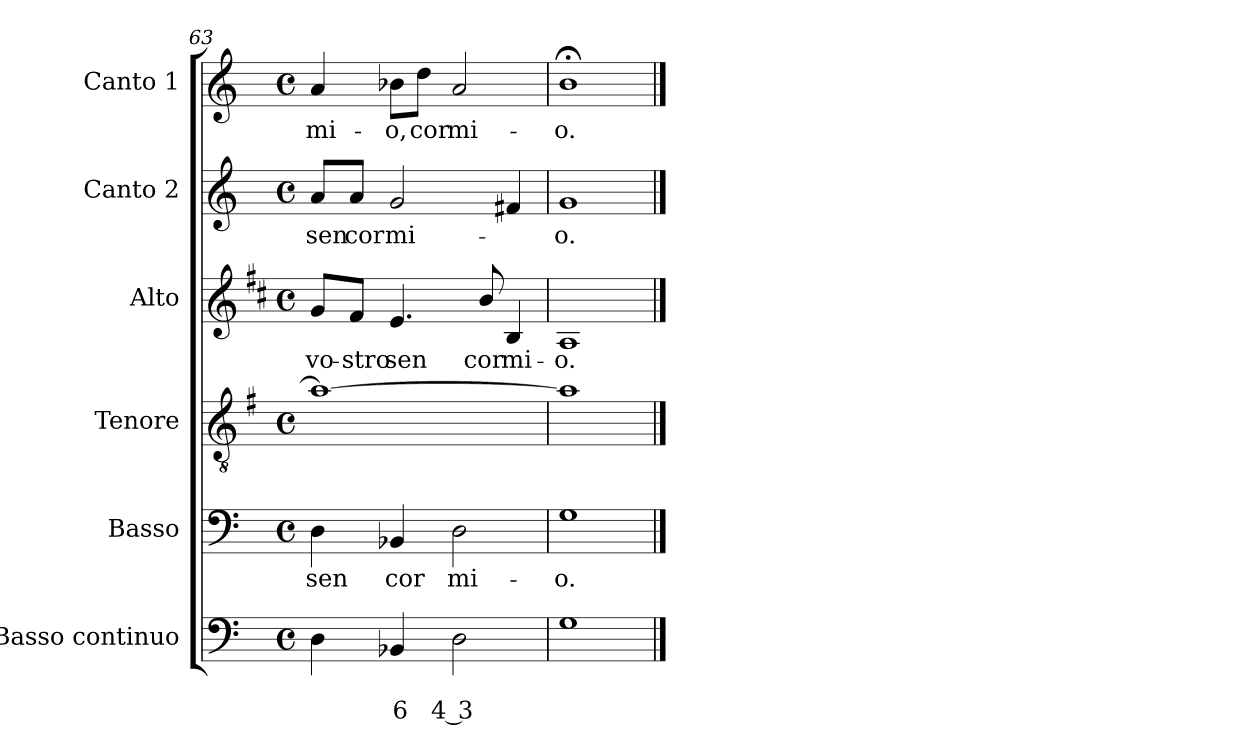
**kern	**text	**text	**kern	**text	**kern	**kern	**text	**kern	**text	**kern	**text
*part6	*part6	*part6	*part5	*part5	*part4	*part3	*part3	*part2	*part2	*part1	*part1
*staff6	*staff6	*staff6	*staff5	*staff5	*staff4	*staff3	*staff3	*staff2	*staff2	*staff1	*staff1
*I"Basso continuo	*	*	*I"Basso	*	*I"Tenore	*I"Alto	*	*I"Canto 2	*	*I"Canto 1	*
*I'BC	*	*	*I'B	*	*I'T	*I'A	*	*I'C2	*	*I'C1	*
*clefF4	*	*	*clefF4	*	*clefGv2	*clefG2	*	*clefG2	*	*clefG2	*
*	*	*	*	*	*ITrd4c7	*ITrd1c2	*	*	*	*	*
*k[]	*	*	*k[]	*	*k[]	*k[]	*	*k[]	*	*k[]	*
*C:	*	*	*C:	*	*C:	*C:	*	*C:	*	*C:	*
*M4/4	*	*	*M4/4	*	*M4/4	*M4/4	*	*M4/4	*	*M4/4	*
*met(c)	*	*	*met(c)	*	*met(c)	*met(c)	*	*met(c)	*	*met(c)	*
=63	=63	=63	=63	=63	=63	=63	=63	=63	=63	=63	=63
!	!	!	!	!LO:LY:b	!	!	!LO:LY:b	!	!LO:LY:b	!	!LO:LY:b
4D\	.	.	4D\	sen	1d_	8f/L	vo-	8a/L	sen	4a/	mi-
!	!	!	!	!	!	!	!LO:LY:b	!	!LO:LY:b	!	!
.	.	.	.	.	.	8e/J	-stro	8a/J	cor	.	.
!	!	!LO:LY:b	!	!LO:LY:b	!	!	!LO:LY:b	!	!LO:LY:b	!	!LO:LY:b
4BB-X/	.	6	4BB-X/	cor	.	4.d/	sen	2g/	mi-	8b-X\L	-o,
!	!	!	!	!	!	!	!	!	!	!	!LO:LY:b
.	.	.	.	.	.	.	.	.	.	8dd\J	cor
!	!	!LO:LY:b	!	!LO:LY:b	!	!	!	!	!	!	!LO:LY:b
2D\	.	4 3	2D\	mi-	.	.	.	.	.	2a/	mi-
!	!	!	!	!	!	!	!LO:LY:b	!	!	!	!
.	.	.	.	.	.	8a/	cor	.	.	.	.
!	!	!	!	!	!	!	!LO:LY:b	!	!	!	!
.	.	.	.	.	.	4A/	mi-	4f#X/	.	.	.
=64	=64	=64	=64	=64	=64	=64	=64	=64	=64	=64	=64
!	!	!	!	!LO:LY:b	!	!	!LO:LY:b	!	!LO:LY:b	!	!LO:LY:b
1G	.	.	1G	-o.	1d]	1G	-o.	1g	-o.	1b;<	-o.
==	==	==	==	==	==	==	==	==	==	==	==
*-	*-	*-	*-	*-	*-	*-	*-	*-	*-	*-	*-
